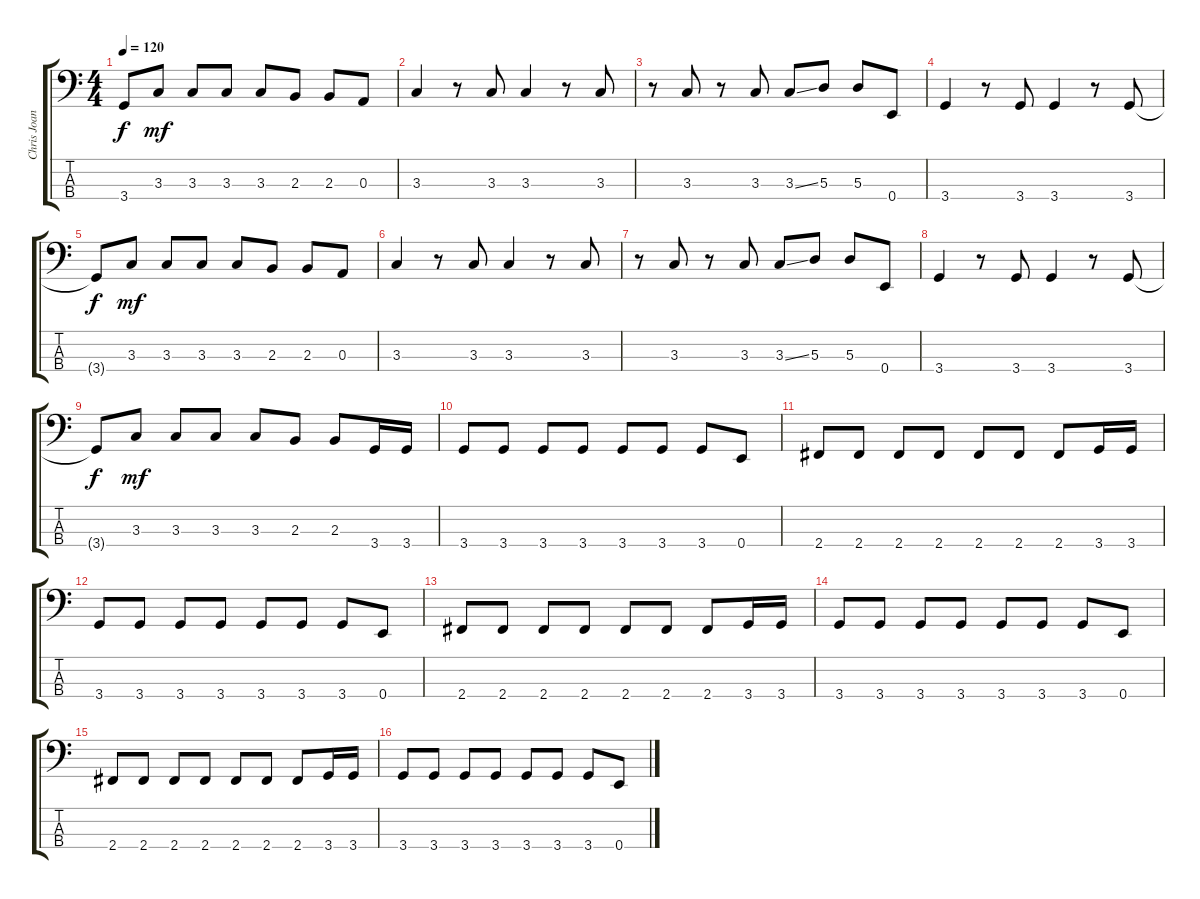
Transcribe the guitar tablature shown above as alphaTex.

\track ("Chris Joannou" "Chris Joan") {instrument electricbasspick}
\staff {score tabs}
\tuning (G2 D2 A1 E1) {hide}
\ts (4 4)
\tempo 120
\clef f4
\ks c
3.4{t}.8{dy f} 3.3.8{dy mf} 3.3.8 3.3.8 3.3.8 2.3.8 2.3.8 0.3.8 |
3.3.4 r.8 3.3.8 3.3.4 r.8 3.3.8 |
r.8 3.3.8 r.8 3.3.8 3.3{ss}.8 5.3.8 5.3.8 0.4.8 |
3.4.4 r.8 3.4.8 3.4.4 r.8 3.4.8 |
3.4{t}.8{dy f} 3.3.8{dy mf} 3.3.8 3.3.8 3.3.8 2.3.8 2.3.8 0.3.8 |
3.3.4 r.8 3.3.8 3.3.4 r.8 3.3.8 |
r.8 3.3.8 r.8 3.3.8 3.3{ss}.8 5.3.8 5.3.8 0.4.8 |
3.4.4 r.8 3.4.8 3.4.4 r.8 3.4.8 |
3.4{t}.8{dy f} 3.3.8{dy mf} 3.3.8 3.3.8 3.3.8 2.3.8 2.3.8 3.4.16 3.4.16 |
3.4.8 3.4.8 3.4.8 3.4.8 3.4.8 3.4.8 3.4.8 0.4.8 |
2.4.8 2.4.8 2.4.8 2.4.8 2.4.8 2.4.8 2.4.8 3.4.16 3.4.16 |
3.4.8 3.4.8 3.4.8 3.4.8 3.4.8 3.4.8 3.4.8 0.4.8 |
2.4.8 2.4.8 2.4.8 2.4.8 2.4.8 2.4.8 2.4.8 3.4.16 3.4.16 |
3.4.8 3.4.8 3.4.8 3.4.8 3.4.8 3.4.8 3.4.8 0.4.8 |
2.4.8 2.4.8 2.4.8 2.4.8 2.4.8 2.4.8 2.4.8 3.4.16 3.4.16 |
3.4.8 3.4.8 3.4.8 3.4.8 3.4.8 3.4.8 3.4.8 0.4.8
